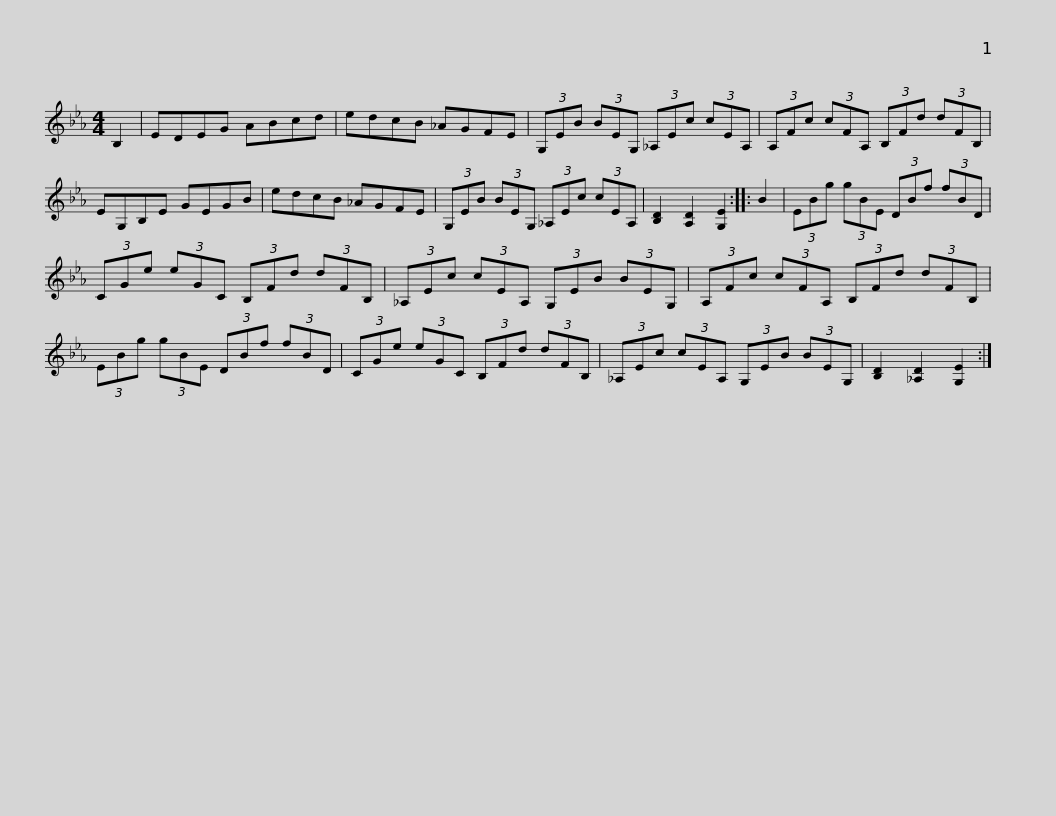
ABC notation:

X:1
L:1/8
M:4/4
I:linebreak $
K:Eb
V:1 treble
V:1
 B,2 | EDEG ABcd | edcB _AGFE | (3G,EB (3BEG, (3_A,Ec (3cEA, | (3A,Fc (3cFA, (3B,Fd (3dFB, |$ %5
 EG,B,E GEGB | edcB _AGFE | (3G,EB (3BEG, (3_A,Ec (3cEA, | [B,D]2 [A,D]2 [G,E]2 :: B2 |$ %10
 (3EBg (3gBE (3DBf (3fBD | (3CGe (3eGC (3B,Fd (3dFB, | (3_A,Ec (3cEA, (3G,EB (3BEG, |$ (3A,Fc (3cFA, (3B,Fd (3dFB, | (3EBg (3gBE (3DBf (3fBD | %15
 (3CGe (3eGC (3B,Fd (3dFB, |$ (3_A,Ec (3cEA, (3G,EB (3BEG, | [B,D]2 [_A,D]2 [G,E]2 :| %18
